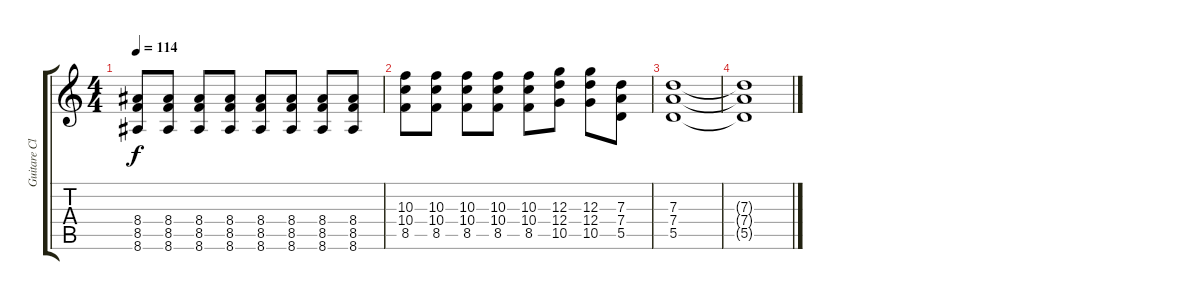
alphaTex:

\track ("Guitare Clean" "Guitare Cl") {instrument acousticguitarnylon}
\staff {score tabs}
\tuning (E4 B3 G3 D3 A2 D2) {hide}
\ts (4 4)
\tempo 114
\clef g2
\ks c
(8.4 8.5 8.6).8{dy f} (8.4 8.5 8.6).8 (8.4 8.5 8.6).8 (8.4 8.5 8.6).8 (8.4 8.5 8.6).8 (8.4 8.5 8.6).8 (8.4 8.5 8.6).8 (8.4 8.5 8.6).8 |
(10.3 10.4 8.5).8 (10.3 10.4 8.5).8 (10.3 10.4 8.5).8 (10.3 10.4 8.5).8 (10.3 10.4 8.5).8 (12.3 12.4 10.5).8 (12.3 12.4 10.5).8 (7.3 7.4 5.5).8 |
(7.3 7.4 5.5).1 |
(7.3{t} 7.4{t} 5.5{t}).1
